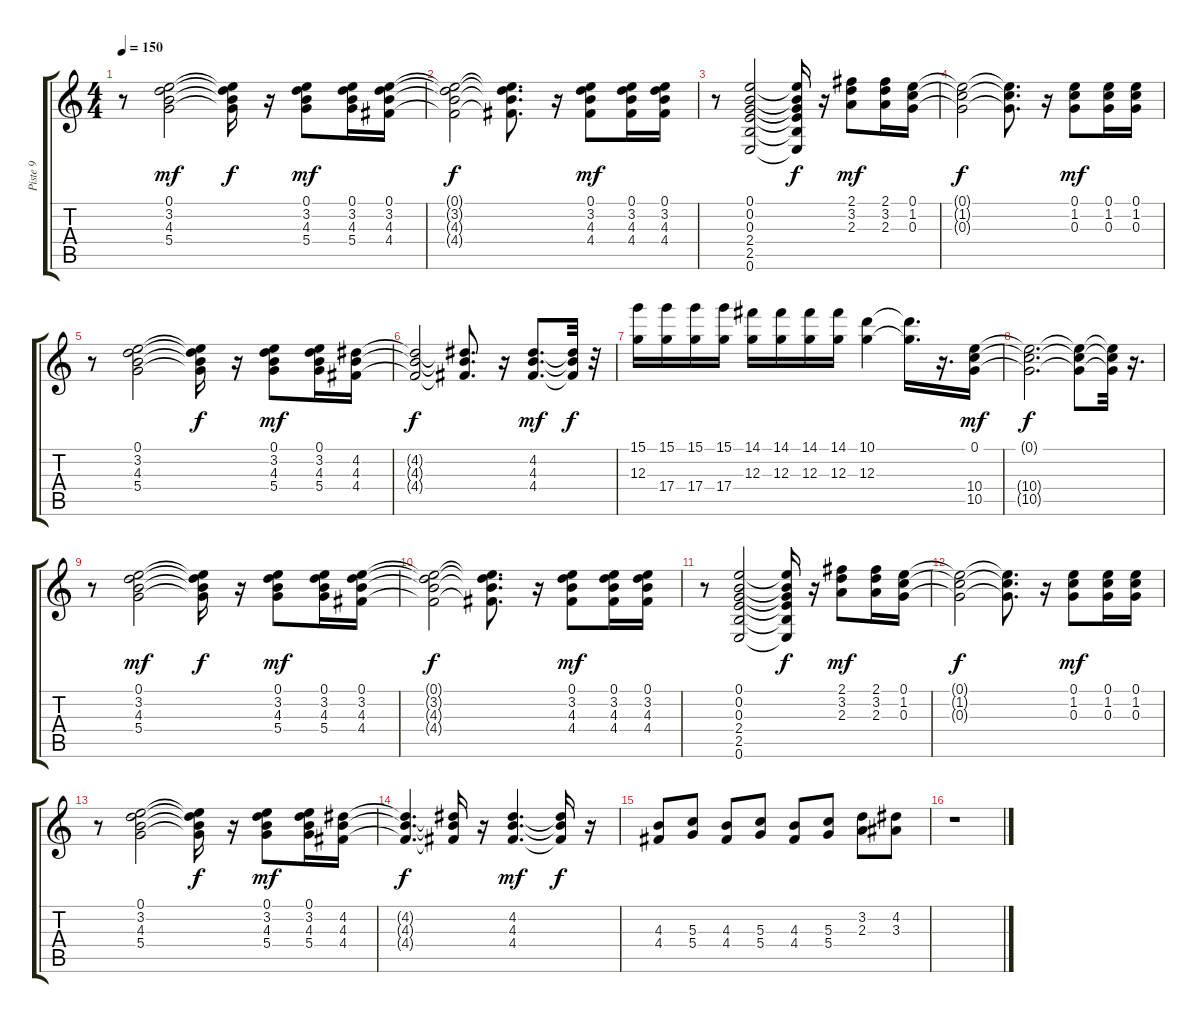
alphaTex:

\track ("Piste 9" "Piste 9") {instrument distortionguitar}
\staff {score tabs}
\tuning (E4 B3 G3 D3 A2 E2) {hide}
\ts (4 4)
\tempo 150
\clef g2
\ks c
r.8{dy f} (0.1 3.2 4.3 5.4).2{dy mf} (0.1{t} 3.2{t} 4.3{t} 5.4{t}).16{dy f} r.16 (0.1 3.2 4.3 5.4).8{dy mf} (0.1 3.2 4.3 5.4).16 (0.1 3.2 4.3 4.4).16 |
(0.1{t} 3.2{t} 4.3{t} 4.4{t}).2{dy f} (0.1{t} 3.2{t} 4.3{t} 4.4{t}).8{d} r.16 (0.1 3.2 4.3 4.4).8{dy mf} (0.1 3.2 4.3 4.4).16 (0.1 3.2 4.3 4.4).16 |
r.8 (0.1 0.2 0.3 2.4 2.5 0.6).2 (0.1{t} 0.2{t} 0.3{t} 2.4{t} 2.5{t} 0.6{t}).16{dy f} r.16 (2.1 3.2 2.3).8{dy mf} (2.1 3.2 2.3).16 (0.1 1.2 0.3).16 |
(0.1{t} 1.2{t} 0.3{t}).2{dy f} (0.1{t} 1.2{t} 0.3{t}).8{d} r.16 (0.1 1.2 0.3).8{dy mf} (0.1 1.2 0.3).16 (0.1 1.2 0.3).16 |
r.8 (0.1 3.2 4.3 5.4).2 (0.1{t} 3.2{t} 4.3{t} 5.4{t}).16{dy f} r.16 (0.1 3.2 4.3 5.4).8{dy mf} (0.1 3.2 4.3 5.4).16 (4.2 4.3 4.4).16 |
(4.2{t} 4.3{t} 4.4{t}).2{dy f} (4.2{t} 4.3{t} 4.4{t}).8{d} r.16 (4.2 4.3 4.4).8{d dy mf} (4.2{t} 4.3{t} 4.4{t}).32{dy f} r.32 |
(15.1 12.3).16 (15.1 17.4).16 (15.1 17.4).16 (15.1 17.4).16 (14.1 12.3).16 (14.1 12.3).16 (14.1 12.3).16 (14.1 12.3).16 (10.1 12.3).4 (10.1{t} 12.3{t}).16{d} r.16{d} (0.1 10.4 10.5).16{dy mf} |
(0.1{t} 10.4{t} 10.5{t}).2{d dy f} (0.1{t} 10.4{t} 10.5{t}).8 (0.1{t} 10.4{t} 10.5{t}).32 r.16{d} |
r.8 (0.1 3.2 4.3 5.4).2{dy mf} (0.1{t} 3.2{t} 4.3{t} 5.4{t}).16{dy f} r.16 (0.1 3.2 4.3 5.4).8{dy mf} (0.1 3.2 4.3 5.4).16 (0.1 3.2 4.3 4.4).16 |
(0.1{t} 3.2{t} 4.3{t} 4.4{t}).2{dy f} (0.1{t} 3.2{t} 4.3{t} 4.4{t}).8{d} r.16 (0.1 3.2 4.3 4.4).8{dy mf} (0.1 3.2 4.3 4.4).16 (0.1 3.2 4.3 4.4).16 |
r.8 (0.1 0.2 0.3 2.4 2.5 0.6).2 (0.1{t} 0.2{t} 0.3{t} 2.4{t} 2.5{t} 0.6{t}).16{dy f} r.16 (2.1 3.2 2.3).8{dy mf} (2.1 3.2 2.3).16 (0.1 1.2 0.3).16 |
(0.1{t} 1.2{t} 0.3{t}).2{dy f} (0.1{t} 1.2{t} 0.3{t}).8{d} r.16 (0.1 1.2 0.3).8{dy mf} (0.1 1.2 0.3).16 (0.1 1.2 0.3).16 |
r.8 (0.1 3.2 4.3 5.4).2 (0.1{t} 3.2{t} 4.3{t} 5.4{t}).16{dy f} r.16 (0.1 3.2 4.3 5.4).8{dy mf} (0.1 3.2 4.3 5.4).16 (4.2 4.3 4.4).16 |
(4.2{t} 4.3{t} 4.4{t}).4{d dy f} (4.2{t} 4.3{t} 4.4{t}).16 r.16 (4.2 4.3 4.4).4{d dy mf} (4.2{t} 4.3{t} 4.4{t}).16{dy f} r.16 |
(4.3 4.4).8 (5.3 5.4).8 (4.3 4.4).8 (5.3 5.4).8 (4.3 4.4).8 (5.3 5.4).8 (3.2 2.3).8 (4.2 3.3).8 |
r.1
